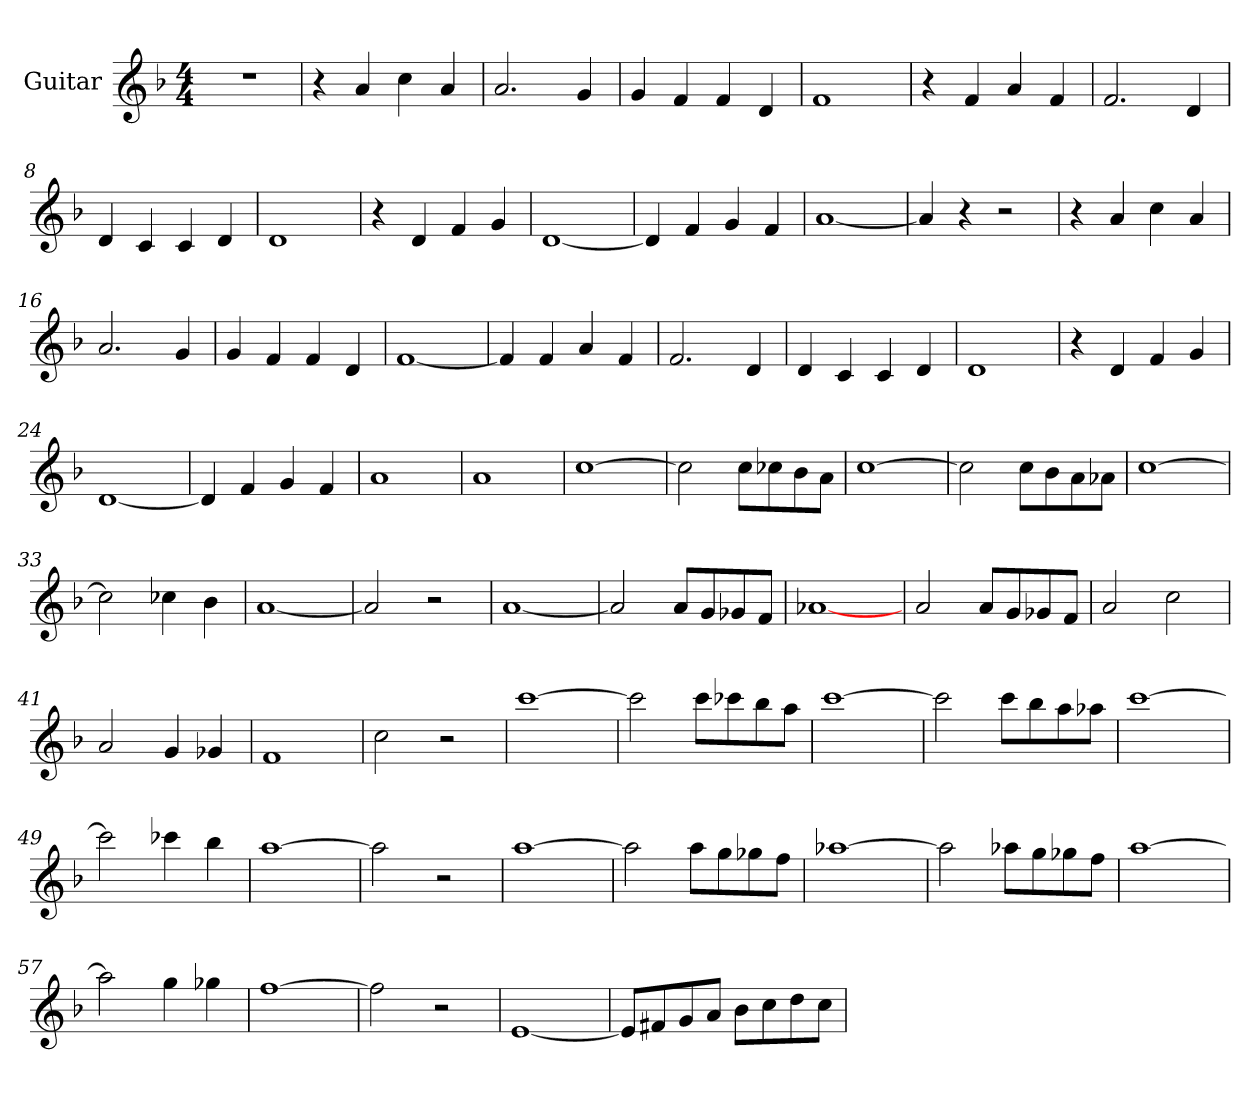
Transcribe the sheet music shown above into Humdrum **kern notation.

**kern
*part1
*staff1
*I"Guitar
*clefG2
*ITrd7c12
*k[b-]
*F:
*M4/4
=1
1r
=2
4r
4A/
4c\
4A/
=3
2.A/
4G/
=4
4G/
4F/
4F/
4D/
=5
1F
=6
4r
4F/
4A/
4F/
=7
2.F/
4D/
!!LO:LB:g=z
=8
4D/
4C/
4C/
4D/
=9
1D
=10
4r
4D/
4F/
4G/
=11
[1D
=12
4D/]
4F/
4G/
4F/
=13
[1A
=14
4A/]
4r
2r
=15
4r
4A/
4c\
4A/
!!LO:LB:g=z
=16
2.A/
4G/
=17
4G/
4F/
4F/
4D/
=18
[1F
=19
4F/]
4F/
4A/
4F/
=20
2.F/
4D/
=21
4D/
4C/
4C/
4D/
=22
1D
!!LO:LB:g=z
=23
4r
4D/
4F/
4G/
=24
[1D
=25
4D/]
4F/
4G/
4F/
=26
1A
=27
1A
=28
[1c
=29
2c\]
8c\L
8c-X\
8B-\
8A\J
=30
[1c
!!LO:LB:g=z
=31
2c\]
8c\L
8B-\
8A\
8A-X\J
=32
[1c
=33
2c\]
4c-X\
4B-\
=34
[1A
=35
2A/]
2r
=36
[1A
=37
2A/]
8A/L
8G/
8G-X/
8F/J
=38
[1A-X
!!LO:LB:g=z
=39
2A/
8A/L
8G/
8G-X/
8F/J
=40
2A/
2c\
=41
2A/
4G/
4G-X/
=42
1F
=43
2c\
2r
=44
[1cc
=45
2cc\]
8cc\L
8cc-X\
8b-\
8a\J
=46
[1cc
!!LO:LB:g=z
=47
2cc\]
8cc\L
8b-\
8a\
8a-X\J
=48
[1cc
=49
2cc\]
4cc-X\
4b-\
=50
[1a
=51
2a\]
2r
=52
[1a
=53
2a\]
8a\L
8g\
8g-X\
8f\J
=54
[1a-X
!!LO:LB:g=z
=55
2a-\]
8a-X\L
8g\
8g-X\
8f\J
=56
[1a
=57
2a\]
4g\
4g-X\
=58
[1f
=59
2f\]
2r
=60
[1E
=61
8E/L]
8F#X/
8G/
8A/J
8B-\L
8c\
8d\
8c\J
=
*-
